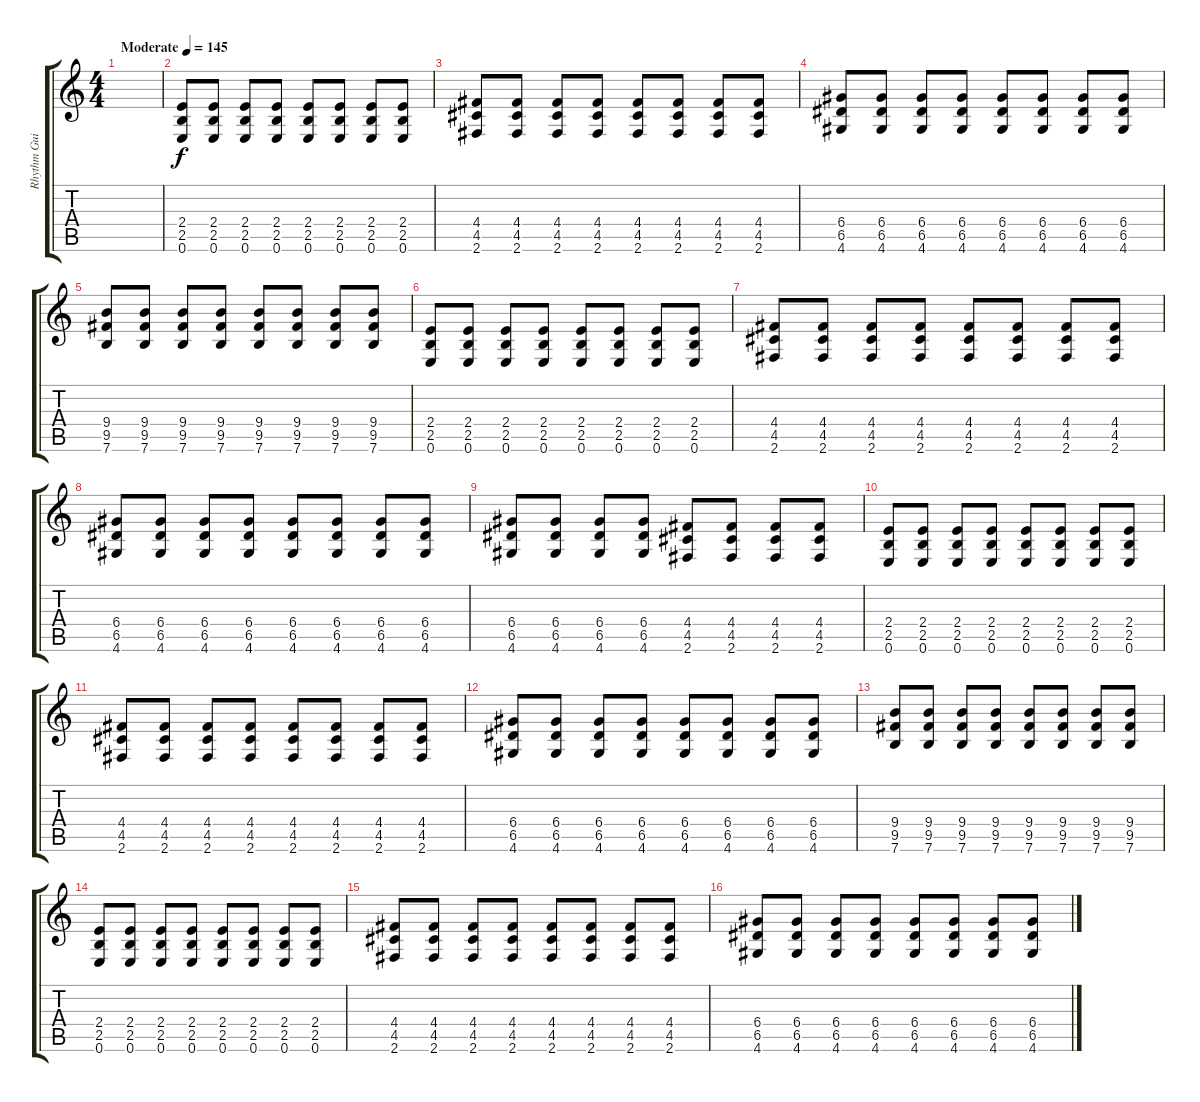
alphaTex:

\track ("Rhythm Guitar" "Rhythm Gui") {instrument distortionguitar}
\staff {score tabs}
\tuning (E4 B3 G3 D3 A2 E2) {hide}
\ts (4 4)
\tempo (145 "Moderate")
\clef g2
\ks c
|
(2.4 2.5 0.6).8 (2.4 2.5 0.6).8 (2.4 2.5 0.6).8 (2.4 2.5 0.6).8 (2.4 2.5 0.6).8 (2.4 2.5 0.6).8 (2.4 2.5 0.6).8 (2.4 2.5 0.6).8 |
(4.4 4.5 2.6).8 (4.4 4.5 2.6).8 (4.4 4.5 2.6).8 (4.4 4.5 2.6).8 (4.4 4.5 2.6).8 (4.4 4.5 2.6).8 (4.4 4.5 2.6).8 (4.4 4.5 2.6).8 |
(6.4 6.5 4.6).8 (6.4 6.5 4.6).8 (6.4 6.5 4.6).8 (6.4 6.5 4.6).8 (6.4 6.5 4.6).8 (6.4 6.5 4.6).8 (6.4 6.5 4.6).8 (6.4 6.5 4.6).8 |
(9.4 9.5 7.6).8 (9.4 9.5 7.6).8 (9.4 9.5 7.6).8 (9.4 9.5 7.6).8 (9.4 9.5 7.6).8 (9.4 9.5 7.6).8 (9.4 9.5 7.6).8 (9.4 9.5 7.6).8 |
(2.4 2.5 0.6).8 (2.4 2.5 0.6).8 (2.4 2.5 0.6).8 (2.4 2.5 0.6).8 (2.4 2.5 0.6).8 (2.4 2.5 0.6).8 (2.4 2.5 0.6).8 (2.4 2.5 0.6).8 |
(4.4 4.5 2.6).8 (4.4 4.5 2.6).8 (4.4 4.5 2.6).8 (4.4 4.5 2.6).8 (4.4 4.5 2.6).8 (4.4 4.5 2.6).8 (4.4 4.5 2.6).8 (4.4 4.5 2.6).8 |
(6.4 6.5 4.6).8 (6.4 6.5 4.6).8 (6.4 6.5 4.6).8 (6.4 6.5 4.6).8 (6.4 6.5 4.6).8 (6.4 6.5 4.6).8 (6.4 6.5 4.6).8 (6.4 6.5 4.6).8 |
(6.4 6.5 4.6).8 (6.4 6.5 4.6).8 (6.4 6.5 4.6).8 (6.4 6.5 4.6).8 (4.4 4.5 2.6).8 (4.4 4.5 2.6).8 (4.4 4.5 2.6).8 (4.4 4.5 2.6).8 |
(2.4 2.5 0.6).8 (2.4 2.5 0.6).8 (2.4 2.5 0.6).8 (2.4 2.5 0.6).8 (2.4 2.5 0.6).8 (2.4 2.5 0.6).8 (2.4 2.5 0.6).8 (2.4 2.5 0.6).8 |
(4.4 4.5 2.6).8 (4.4 4.5 2.6).8 (4.4 4.5 2.6).8 (4.4 4.5 2.6).8 (4.4 4.5 2.6).8 (4.4 4.5 2.6).8 (4.4 4.5 2.6).8 (4.4 4.5 2.6).8 |
(6.4 6.5 4.6).8 (6.4 6.5 4.6).8 (6.4 6.5 4.6).8 (6.4 6.5 4.6).8 (6.4 6.5 4.6).8 (6.4 6.5 4.6).8 (6.4 6.5 4.6).8 (6.4 6.5 4.6).8 |
(9.4 9.5 7.6).8 (9.4 9.5 7.6).8 (9.4 9.5 7.6).8 (9.4 9.5 7.6).8 (9.4 9.5 7.6).8 (9.4 9.5 7.6).8 (9.4 9.5 7.6).8 (9.4 9.5 7.6).8 |
(2.4 2.5 0.6).8 (2.4 2.5 0.6).8 (2.4 2.5 0.6).8 (2.4 2.5 0.6).8 (2.4 2.5 0.6).8 (2.4 2.5 0.6).8 (2.4 2.5 0.6).8 (2.4 2.5 0.6).8 |
(4.4 4.5 2.6).8 (4.4 4.5 2.6).8 (4.4 4.5 2.6).8 (4.4 4.5 2.6).8 (4.4 4.5 2.6).8 (4.4 4.5 2.6).8 (4.4 4.5 2.6).8 (4.4 4.5 2.6).8 |
(6.4 6.5 4.6).8 (6.4 6.5 4.6).8 (6.4 6.5 4.6).8 (6.4 6.5 4.6).8 (6.4 6.5 4.6).8 (6.4 6.5 4.6).8 (6.4 6.5 4.6).8 (6.4 6.5 4.6).8
